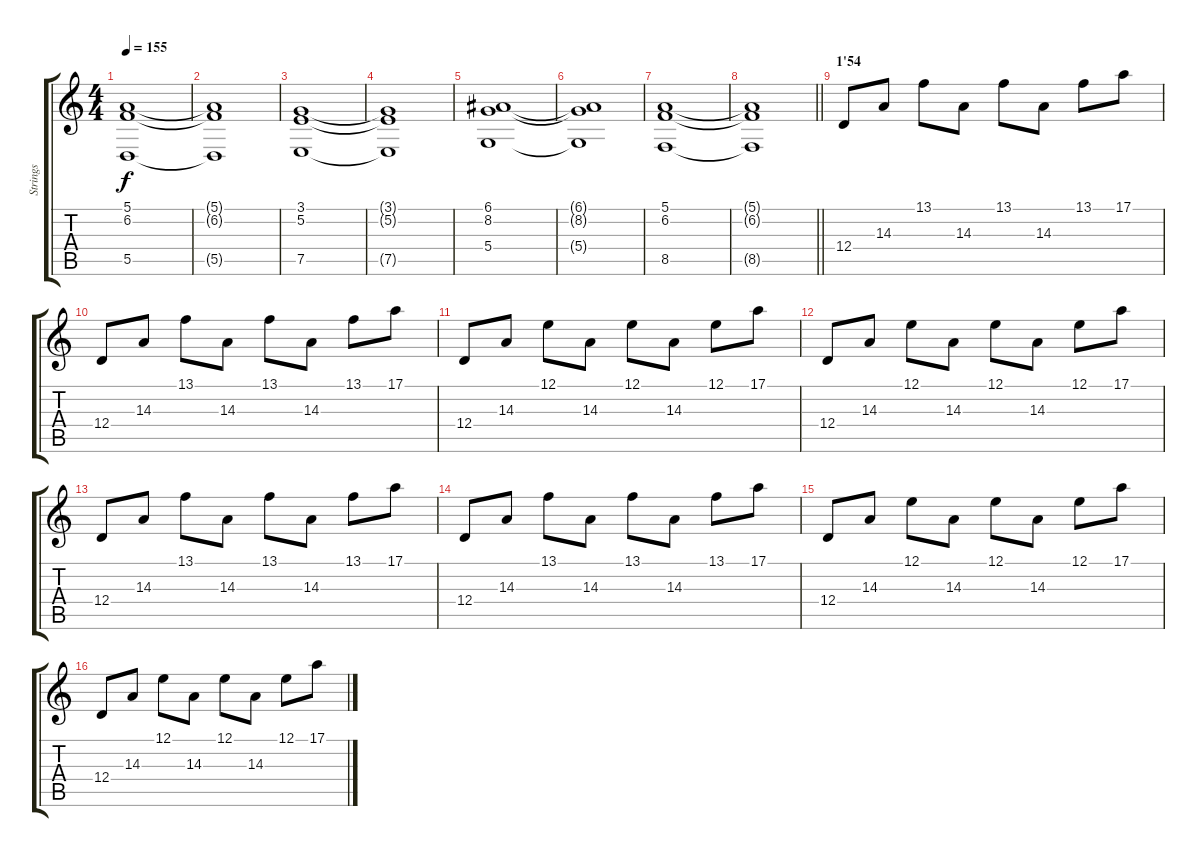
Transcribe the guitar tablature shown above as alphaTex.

\track ("Strings" "Strings") {instrument stringensemble1}
\staff {score tabs}
\tuning (E4 B3 G3 D3 A2 E2) {hide}
\ts (4 4)
\tempo 155
\clef g2
\ks c
(5.1 6.2 5.5).1{dy f} |
(5.1{t} 6.2{t} 5.5{t}).1 |
(3.1 5.2 7.5).1 |
(3.1{t} 5.2{t} 7.5{t}).1 |
(6.1 8.2 5.4).1 |
(6.1{t} 8.2{t} 5.4{t}).1 |
(5.1 6.2 8.5).1 |
\barLineRight lightlight
(5.1{t} 6.2{t} 8.5{t}).1 |
\section ("" "1'54")
12.4.8 14.3.8 13.1.8 14.3.8 13.1.8 14.3.8 13.1.8 17.1.8 |
12.4.8 14.3.8 13.1.8 14.3.8 13.1.8 14.3.8 13.1.8 17.1.8 |
12.4.8 14.3.8 12.1.8 14.3.8 12.1.8 14.3.8 12.1.8 17.1.8 |
12.4.8 14.3.8 12.1.8 14.3.8 12.1.8 14.3.8 12.1.8 17.1.8 |
12.4.8 14.3.8 13.1.8 14.3.8 13.1.8 14.3.8 13.1.8 17.1.8 |
12.4.8 14.3.8 13.1.8 14.3.8 13.1.8 14.3.8 13.1.8 17.1.8 |
12.4.8 14.3.8 12.1.8 14.3.8 12.1.8 14.3.8 12.1.8 17.1.8 |
12.4.8 14.3.8 12.1.8 14.3.8 12.1.8 14.3.8 12.1.8 17.1.8
